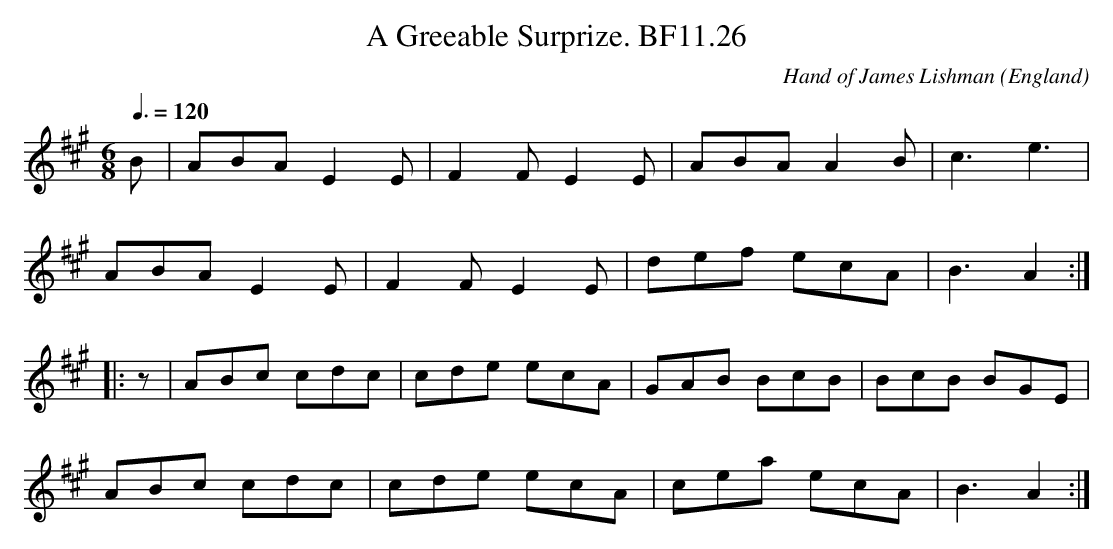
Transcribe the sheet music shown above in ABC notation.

X:1
T:A Greeable Surprize. BF11.26
C:Hand of James Lishman
M:6/8
O:England
Q:3/8=120
K:A
B|ABAE2E|F2FE2E|ABAA2B|c3e3|!
ABAE2E|F2FE2E|def ecA|B3A2:|!
|:z|ABc cdc|cde ecA|GAB BcB|BcB BGE|!
ABc cdc|cde ecA|cea ecA|B3A2:|
